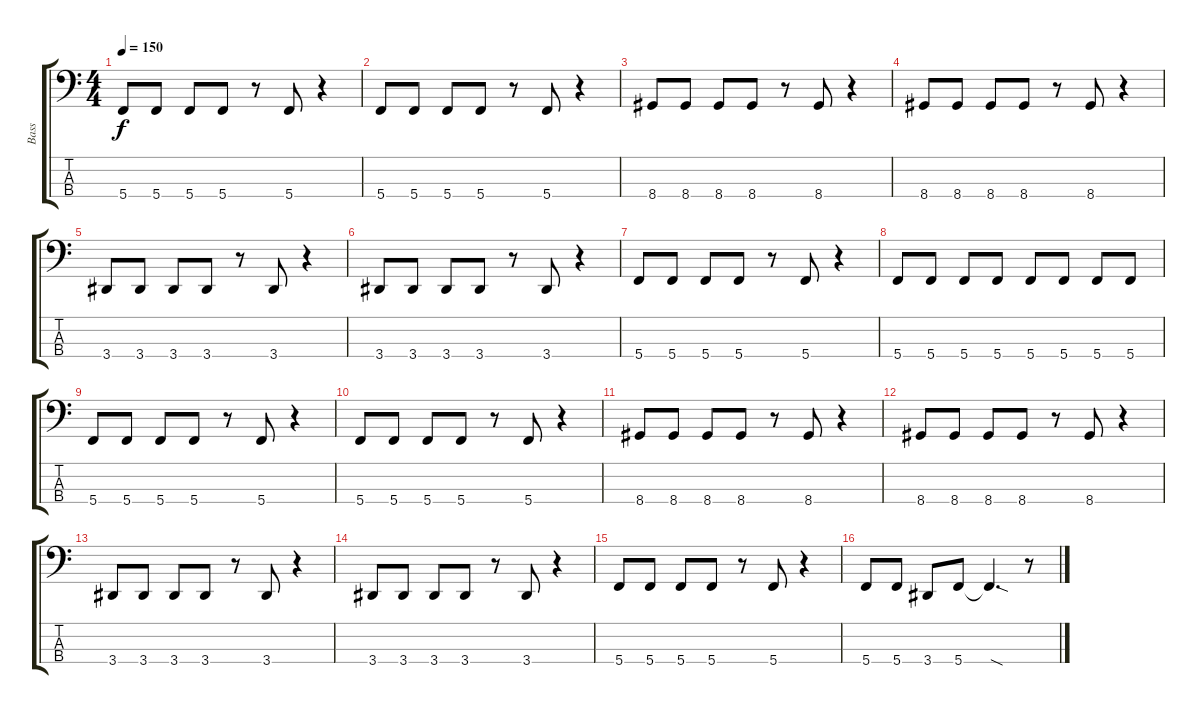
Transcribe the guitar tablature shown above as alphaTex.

\track ("Bass" "Bass") {instrument electricbasspick}
\staff {score tabs}
\tuning (F2 C2 G1 C1) {hide}
\ts (4 4)
\tempo 150
\clef f4
\ks c
5.4.8{dy f} 5.4.8 5.4.8 5.4.8 r.8 5.4.8 r.4 |
5.4.8 5.4.8 5.4.8 5.4.8 r.8 5.4.8 r.4 |
8.4.8 8.4.8 8.4.8 8.4.8 r.8 8.4.8 r.4 |
8.4.8 8.4.8 8.4.8 8.4.8 r.8 8.4.8 r.4 |
3.4.8 3.4.8 3.4.8 3.4.8 r.8 3.4.8 r.4 |
3.4.8 3.4.8 3.4.8 3.4.8 r.8 3.4.8 r.4 |
5.4.8 5.4.8 5.4.8 5.4.8 r.8 5.4.8 r.4 |
5.4.8 5.4.8 5.4.8 5.4.8 5.4.8 5.4.8 5.4.8 5.4.8 |
5.4.8 5.4.8 5.4.8 5.4.8 r.8 5.4.8 r.4 |
5.4.8 5.4.8 5.4.8 5.4.8 r.8 5.4.8 r.4 |
8.4.8 8.4.8 8.4.8 8.4.8 r.8 8.4.8 r.4 |
8.4.8 8.4.8 8.4.8 8.4.8 r.8 8.4.8 r.4 |
3.4.8 3.4.8 3.4.8 3.4.8 r.8 3.4.8 r.4 |
3.4.8 3.4.8 3.4.8 3.4.8 r.8 3.4.8 r.4 |
5.4.8 5.4.8 5.4.8 5.4.8 r.8 5.4.8 r.4 |
5.4.8 5.4.8 3.4.8 5.4.8 5.4{sod t}.4{d} r.8
